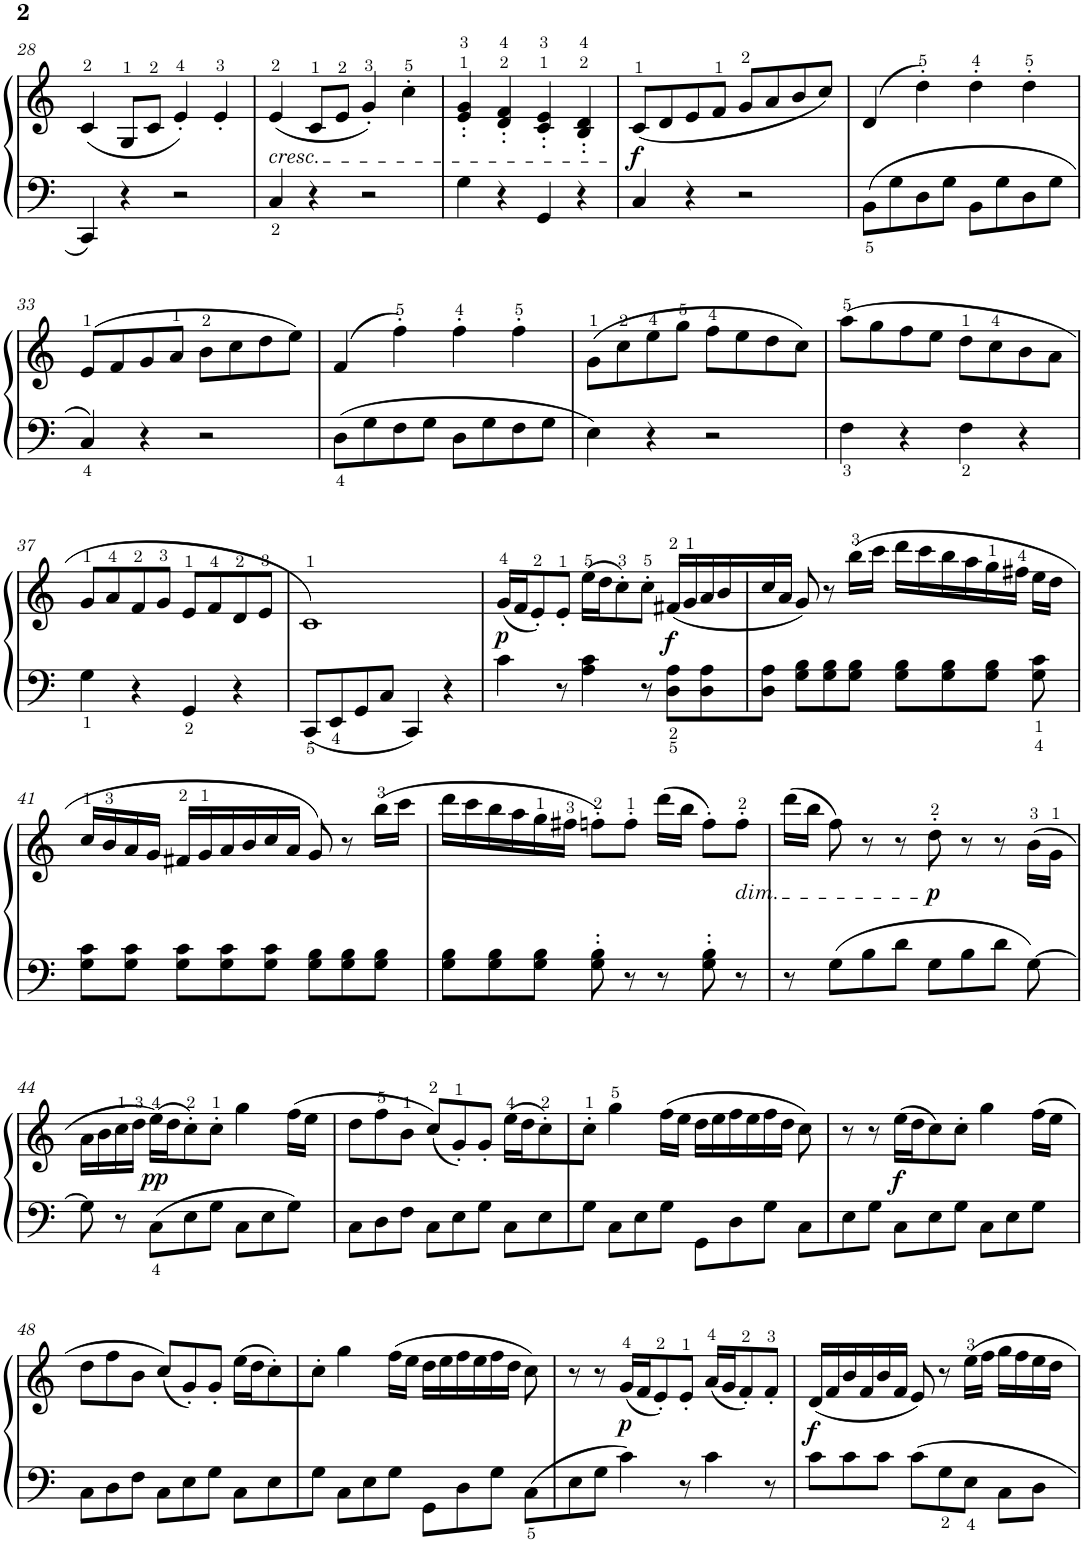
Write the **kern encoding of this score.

**kern	**kern	**dynam
*part1	*part1	*part1
*staff2	*staff1	*staff1/2
*I"Piano	*	*
*I'Pno.	*	*
!!LO:PB:g=z
*clefF4	*clefG2	*
*k[]	*k[]	*
*M4/4	*M4/4	*
=28	=28	=28
4CC/	(4c/	.
4r	8G/L	.
.	8c/J	.
2r	4e'/)	.
.	4e'/	.
=29	=29	=29
!	!LO:TX:b:i:t=cresc.	!
4C/	(4e/	.
4r	8c/L	.
.	8e/J	.
2r	4g'/)	.
.	4cc'\	.
=30	=30	=30
4G\	4e/' 4g/'	.
4r	4d/' 4f/'	.
4GG/	4c/' 4e/'	.
4r	4B/' 4d/'	.
=31	=31	=31
!	!	!LO:DY:b
4C/	(8c/L	f
.	8d/	.
4r	8e/	.
.	8f/J	.
2r	8g/L	.
.	8a/	.
.	8b/	.
.	8cc/J)	.
=32	=32	=32
8BB\L	(4d/	.
8G\	.	.
8D\	4dd'\)	.
8G\J	.	.
8BB\L	4dd'\	.
8G\	.	.
8D\	4dd'\	.
8G\J	.	.
!!LO:LB:g=z
=33	=33	=33
4C/	(8e/L	.
.	8f/	.
4r	8g/	.
.	8a/J	.
2r	8b\L	.
.	8cc\	.
.	8dd\	.
.	8ee\J)	.
=34	=34	=34
8D\L	(4f/	.
8G\	.	.
8F\	4ff'\)	.
8G\J	.	.
8D\L	4ff'\	.
8G\	.	.
8F\	4ff'\	.
8G\J	.	.
=35	=35	=35
4E\	(8g\L	.
.	8cc\	.
4r	8ee\	.
.	8gg\J	.
2r	8ff\L	.
.	8ee\	.
.	8dd\	.
.	8cc\J)	.
=36	=36	=36
4F\	(8aa\L	.
.	8gg\	.
4r	8ff\	.
.	8ee\J	.
4F\	8dd\L	.
.	8cc\	.
4r	8b\	.
.	8a\J	.
!!LO:LB:g=z
=37	=37	=37
4G\	8g/L	.
.	8a/	.
4r	8f/	.
.	8g/J	.
4GG/	8e/L	.
.	8f/	.
4r	8d/	.
.	8e/J	.
=38	=38	=38
8CC/L	1c)	.
8EE/	.	.
8GG/	.	.
8C/J	.	.
4CC/	.	.
4r	.	.
=39	=39	=39
!	!	!LO:DY:b
4c\	(16g/LL	p
.	16f/J	.
.	8e'/)	.
8r	8e'/J	.
4A\ 4c\	(16ee\LL	.
.	16dd\J	.
.	8cc'\)	.
8r	8cc'\J	.
!	!	!LO:DY:a=2
8D\ 8A\L	(16f#X/LL	f
.	16g/	.
8D\ 8A\	16a/	.
.	16b/	.
=40	=40	=40
8D\ 8A\J	16cc/	.
.	16a/JJ	.
8G\ 8B\L	8g/)	.
8G\ 8B\	8r	.
8G\ 8B\J	(16bb\LL	.
.	16ccc\JJ	.
8G\ 8B\L	16ddd\LL	.
.	16ccc\	.
8G\ 8B\	16bb\	.
.	16aa\	.
8G\ 8B\J	16gg\	.
.	16ff#X\JJ	.
8G\ 8c\	16ee\LL	.
.	16dd\JJ	.
!!LO:LB:g=z
=41	=41	=41
8G\ 8c\L	16cc/LL	.
.	16b/	.
8G\ 8c\J	16a/	.
.	16g/JJ	.
8G\ 8c\L	16f#X/LL	.
.	16g/	.
8G\ 8c\	16a/	.
.	16b/	.
8G\ 8c\J	16cc/	.
.	16a/JJ	.
8G\ 8B\L	8g/)	.
8G\ 8B\	8r	.
8G\ 8B\J	(16bb\LL	.
.	16ccc\JJ	.
=42	=42	=42
8G\ 8B\L	16ddd\LL	.
.	16ccc\	.
8G\ 8B\	16bb\	.
.	16aa\	.
8G\ 8B\J	16gg\	.
.	16ff#X\JJ	.
8G\' 8B\'	8ffn'\L)	.
8r	8ff'\J	.
8r	(16ddd\LL	.
.	16bb\JJ	.
8G\' 8B\'	8ff'\L)	.
!	!LO:TX:b:i:t=dim.	!
8r	8ff'\J	.
=43	=43	=43
8r	(16ddd\LL	.
.	16bb\JJ	.
8G\L	8ff\)	.
8B\	8r	.
8d\J	8r	.
!	!	!LO:DY:b
8G\L	8dd'\	p
8B\	8r	.
8d\J	8r	.
[8G\	(16b\LL	.
.	16g\JJ	.
!!LO:LB:g=z
=44	=44	=44
8G\]	16a\LL	.
.	16b\	.
8r	16cc\	.
.	16dd\JJ	.
!	!	!LO:DY:b
8C\L	(16ee\LL)	pp
.	16dd\J	.
8E\	8cc'\)	.
8G\J	8cc'\J	.
8C\L	4gg\	.
8E\	.	.
8G\J	(16ff\LL	.
.	16ee\JJ	.
=45	=45	=45
8C\L	8dd\L	.
8D\	8ff\	.
8F\J	8b\J	.
8C\L	(8cc/L)	.
8E\	8g'/)	.
8G\J	8g'/J	.
8C\L	(16ee\LL	.
.	16dd\J	.
8E\	8cc'\)	.
=46	=46	=46
8G\J	8cc'\J	.
8C\L	4gg\	.
8E\	.	.
8G\J	(16ff\LL	.
.	16ee\JJ	.
8GG\L	16dd\LL	.
.	16ee\	.
8D\	16ff\	.
.	16ee\	.
8G\J	16ff\	.
.	16dd\JJ	.
8C\L	8cc\)	.
=47	=47	=47
8E\	8r	.
8G\J	8r	.
!	!	!LO:DY:a=2
8C\L	(16ee\LL	f
.	16dd\J	.
8E\	8cc\)	.
8G\J	8cc'\J	.
8C\L	4gg\	.
8E\	.	.
8G\J	(16ff\LL	.
.	16ee\JJ	.
!!LO:LB:g=z
=48	=48	=48
8C\L	8dd\L	.
8D\	8ff\	.
8F\J	8b\J	.
8C\L	(8cc/L)	.
8E\	8g'/)	.
8G\J	8g'/J	.
8C\L	(16ee\LL	.
.	16dd\J	.
8E\	8cc'\)	.
=49	=49	=49
8G\J	8cc'\J	.
8C\L	4gg\	.
8E\	.	.
8G\J	(16ff\LL	.
.	16ee\JJ	.
8GG\L	16dd\LL	.
.	16ee\	.
8D\	16ff\	.
.	16ee\	.
8G\J	16ff\	.
.	16dd\JJ	.
8C\L	8cc\)	.
=50	=50	=50
8E\	8r	.
8G\J	8r	.
!	!	!LO:DY:b
4c\	(16g/LL	p
.	16f/J	.
.	8e'/)	.
8r	8e'/J	.
4c\	(16a/LL	.
.	16g/J	.
.	8f'/)	.
8r	8f'/J	.
=51	=51	=51
!	!	!LO:DY:b
8c\L	(16d/LL	f
.	16f/	.
8c\	16b/	.
.	16f/	.
8c\J	16b/	.
.	16f/JJ	.
8c\L	8e/)	.
8G\	8r	.
8E\J	16ee\LL	.
.	16ff\JJ	.
8C\L	16gg\LL	.
.	16ff\	.
8D\J	16ee\	.
.	16dd\JJ	.
=	=	=
*-	*-	*-
